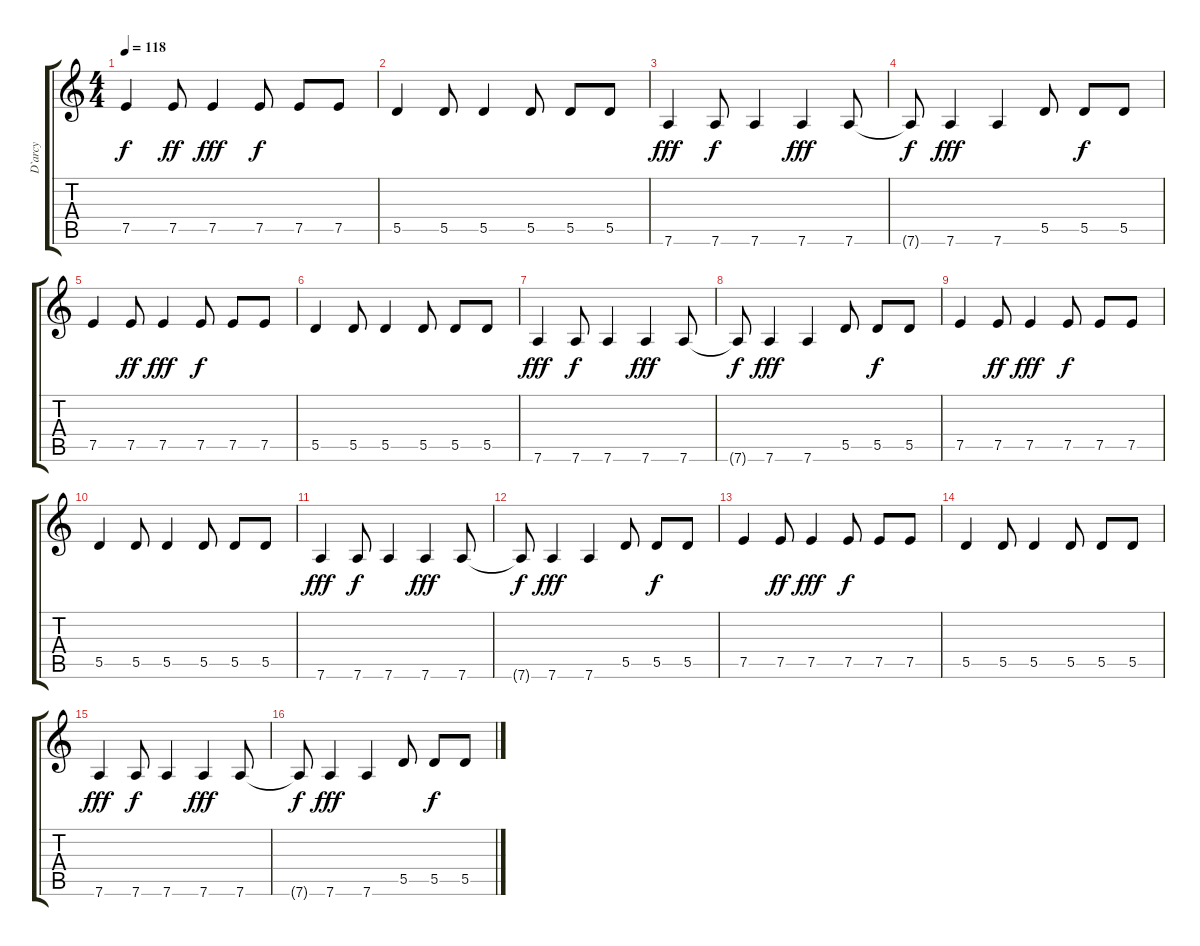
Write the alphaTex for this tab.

\track ("D`arcy" "D`arcy") {instrument electricbassfinger}
\staff {score tabs}
\tuning (E4 B3 G3 D3 A2 D2) {hide}
\ts (4 4)
\tempo 118
\clef g2
\ks c
7.5.4{dy f} 7.5.8{dy ff} 7.5.4{dy fff} 7.5.8{dy f} 7.5.8 7.5.8 |
5.5.4 5.5.8 5.5.4 5.5.8 5.5.8 5.5.8 |
7.6.4{dy fff} 7.6.8{dy f} 7.6.4 7.6.4{dy fff} 7.6.8 |
7.6{t}.8{dy f} 7.6.4{dy fff} 7.6.4 5.5.8 5.5.8{dy f} 5.5.8 |
7.5.4 7.5.8{dy ff} 7.5.4{dy fff} 7.5.8{dy f} 7.5.8 7.5.8 |
5.5.4 5.5.8 5.5.4 5.5.8 5.5.8 5.5.8 |
7.6.4{dy fff} 7.6.8{dy f} 7.6.4 7.6.4{dy fff} 7.6.8 |
7.6{t}.8{dy f} 7.6.4{dy fff} 7.6.4 5.5.8 5.5.8{dy f} 5.5.8 |
7.5.4 7.5.8{dy ff} 7.5.4{dy fff} 7.5.8{dy f} 7.5.8 7.5.8 |
5.5.4 5.5.8 5.5.4 5.5.8 5.5.8 5.5.8 |
7.6.4{dy fff} 7.6.8{dy f} 7.6.4 7.6.4{dy fff} 7.6.8 |
7.6{t}.8{dy f} 7.6.4{dy fff} 7.6.4 5.5.8 5.5.8{dy f} 5.5.8 |
7.5.4 7.5.8{dy ff} 7.5.4{dy fff} 7.5.8{dy f} 7.5.8 7.5.8 |
5.5.4 5.5.8 5.5.4 5.5.8 5.5.8 5.5.8 |
7.6.4{dy fff} 7.6.8{dy f} 7.6.4 7.6.4{dy fff} 7.6.8 |
7.6{t}.8{dy f} 7.6.4{dy fff} 7.6.4 5.5.8 5.5.8{dy f} 5.5.8
